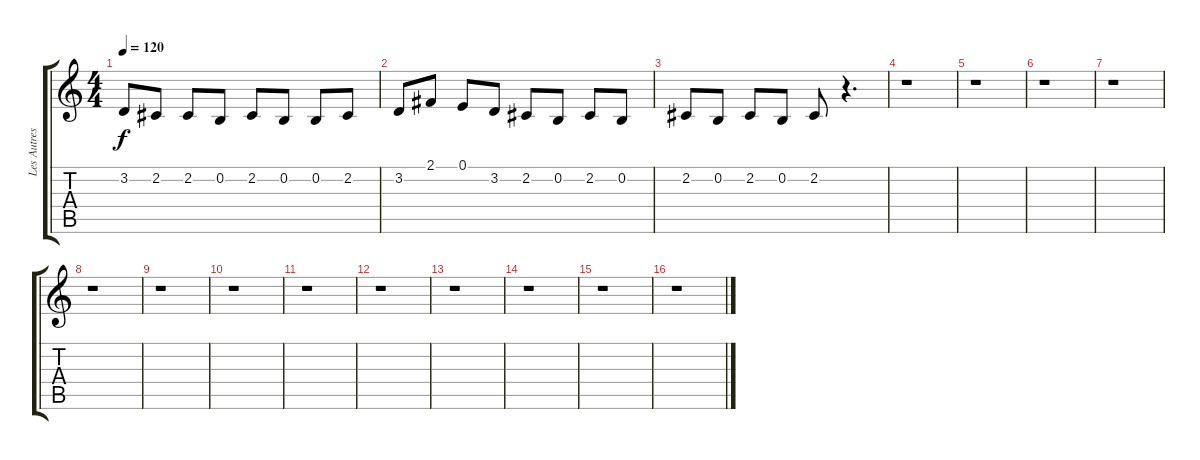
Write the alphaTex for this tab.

\track ("Les Autres Wriggles" "Les Autres") {instrument sopranosax}
\staff {score tabs}
\tuning (E4 B3 G3 D3 A2 E2) {hide}
\ts (4 4)
\tempo 120
\clef g2
\ks c
3.2.8{dy f} 2.2.8 2.2.8 0.2.8 2.2.8 0.2.8 0.2.8 2.2.8 |
3.2.8 2.1.8 0.1.8 3.2.8 2.2.8 0.2.8 2.2.8 0.2.8 |
2.2.8 0.2.8 2.2.8 0.2.8 2.2.8 r.4{d} |
r.1 |
r.1 |
r.1 |
r.1 |
r.1 |
r.1 |
r.1 |
r.1 |
r.1 |
r.1 |
r.1 |
r.1 |
r.1
